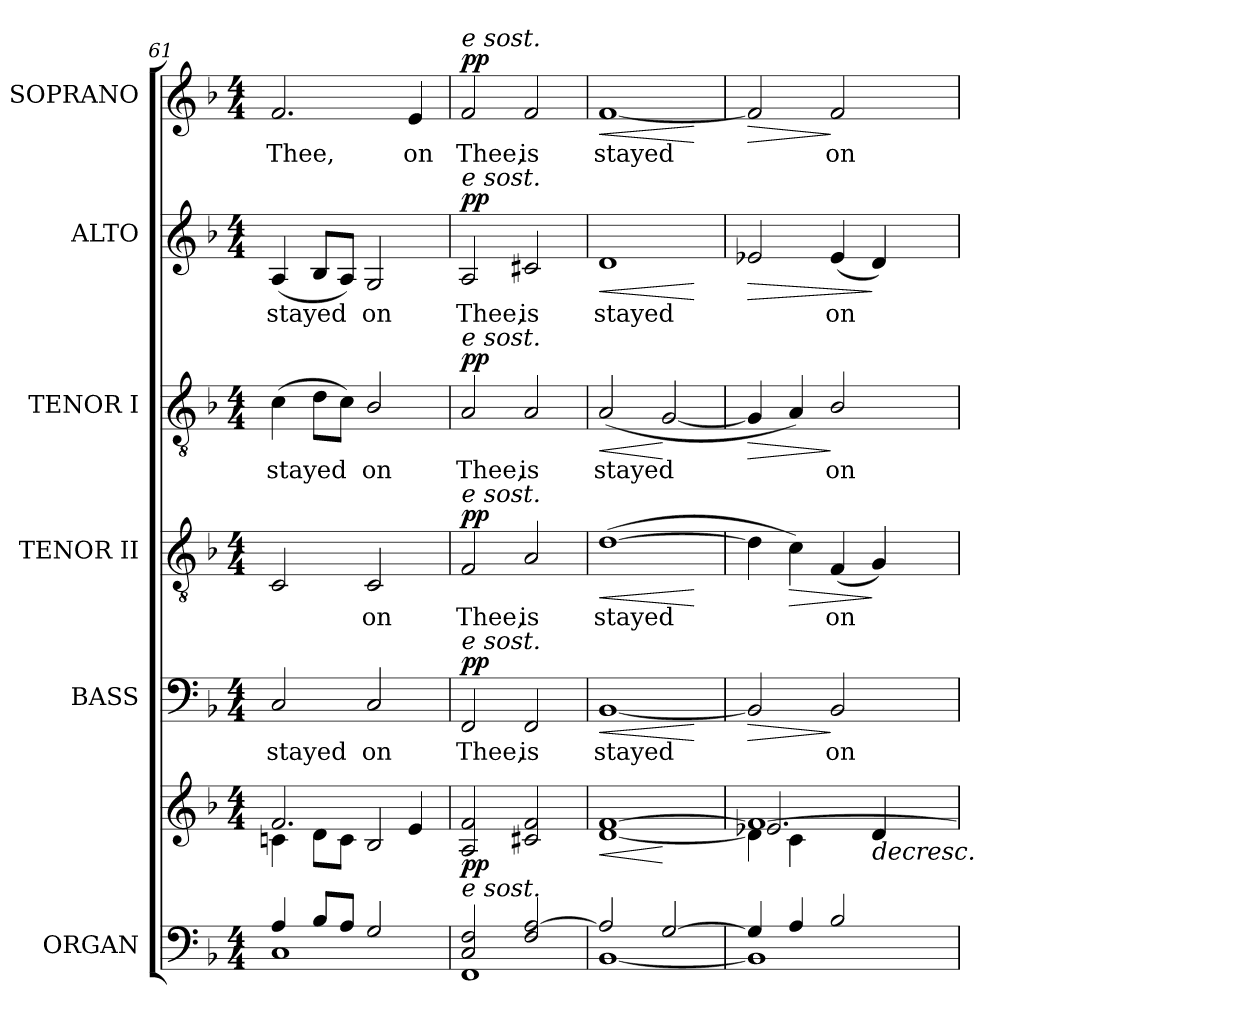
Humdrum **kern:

**kern	**kern	**dynam	**kern	**text	**dynam	**kern	**text	**dynam	**kern	**text	**dynam	**kern	**text	**dynam	**kern	**text	**dynam
*part6	*part6	*part6	*part5	*part5	*part5	*part4	*part4	*part4	*part3	*part3	*part3	*part2	*part2	*part2	*part1	*part1	*part1
*staff7	*staff6	*staff6/7	*staff5	*staff5	*staff5	*staff4	*staff4	*staff4	*staff3	*staff3	*staff3	*staff2	*staff2	*staff2	*staff1	*staff1	*staff1
*I"ORGAN	*	*	*I"BASS	*	*	*I"TENOR II	*	*	*I"TENOR I	*	*	*I"ALTO	*	*	*I"SOPRANO	*	*
*I'Org.	*	*	*I'B.	*	*	*I'T.	*	*	*I'T.	*	*	*I'A.	*	*	*I'S.	*	*
*clefF4	*clefG2	*	*clefF4	*	*	*clefGv2	*	*	*clefGv2	*	*	*clefG2	*	*	*clefG2	*	*
*	*	*	*	*	*	*ITrd7c12	*	*	*ITrd7c12	*	*	*	*	*	*	*	*
*k[b-]	*k[b-]	*	*k[b-]	*	*	*k[b-]	*	*	*k[b-]	*	*	*k[b-]	*	*	*k[b-]	*	*
*F:	*F:	*	*F:	*	*	*F:	*	*	*F:	*	*	*F:	*	*	*F:	*	*
*M4/4	*M4/4	*	*M4/4	*	*	*M4/4	*	*	*M4/4	*	*	*M4/4	*	*	*M4/4	*	*
=61	=61	=61	=61	=61	=61	=61	=61	=61	=61	=61	=61	=61	=61	=61	=61	=61	=61
*^	*^	*	*	*	*	*	*	*	*	*	*	*	*	*	*	*	*
!	!	!	!	!	!	!LO:LY:b:color=#000000	!	!	!	!	!	!	!	!	!	!	!	!	!
!	!	!	!	!	!	!	!	!	!	!	!	!LO:LY:b:color=#000000	!	!	!	!	!	!	!
!	!	!	!	!	!	!	!	!	!	!	!	!	!	!	!LO:LY:b:color=#000000	!	!	!	!
!	!	!	!	!	!	!	!	!	!	!	!	!	!	!	!	!	!	!LO:LY:b:color=#000000	!
4Ai/	1Ci	2.fi/	4cni\	.	2Ci/	stayed	.	2CCi/	.	.	(4Ci\	stayed	.	(4Ai/	stayed	.	2.fi/	Thee,	.
8B-i/L	.	.	8di\L	.	.	.	.	.	.	.	8Di\L	.	.	8B-i/L	.	.	.	.	.
8Ai/J	.	.	8ci\J	.	.	.	.	.	.	.	8Ci\J)	.	.	8Ai/J)	.	.	.	.	.
!	!	!	!	!	!	!LO:LY:b:color=#000000	!	!	!	!	!	!	!	!	!	!	!	!	!
!	!	!	!	!	!	!	!	!	!LO:LY:b:color=#000000	!	!	!	!	!	!	!	!	!	!
!	!	!	!	!	!	!	!	!	!	!	!	!LO:LY:b:color=#000000	!	!	!	!	!	!	!
!	!	!	!	!	!	!	!	!	!	!	!	!	!	!	!LO:LY:b:color=#000000	!	!	!	!
2Gi/	.	.	2B-i/	.	2Ci/	on	.	2CCi/	on	.	2BB-i/	on	.	2Gi/	on	.	.	.	.
!	!	!	!	!	!	!	!	!	!	!	!	!	!	!	!	!	!	!LO:LY:b:color=#000000	!
.	.	4ei/	.	.	.	.	.	.	.	.	.	.	.	.	.	.	4ei/	on	.
=62	=62	=62	=62	=62	=62	=62	=62	=62	=62	=62	=62	=62	=62	=62	=62	=62	=62	=62	=62
!	!	!	!	!	!	!LO:LY:b:color=#000000	!	!	!	!	!	!	!	!	!	!	!	!	!
!	!	!	!	!	!	!	!	!	!LO:LY:b:color=#000000	!	!	!	!	!	!	!	!	!	!
!	!	!	!	!	!	!	!	!	!	!	!	!LO:LY:b:color=#000000	!	!	!	!	!	!	!
!	!	!	!	!	!	!	!	!	!	!	!	!	!	!	!LO:LY:b:color=#000000	!	!	!	!
!	!	!	!	!	!	!	!	!	!	!	!	!	!	!	!	!	!LO:TX:a:i:t=e sost.	!	!
!	!	!	!	!	!	!	!	!	!	!	!	!	!	!LO:TX:a:i:t=e sost.	!	!	!	!	!
!	!	!	!	!	!	!	!	!	!	!	!LO:TX:a:i:t=e sost.	!	!	!	!	!	!	!	!
!	!	!	!	!	!	!	!	!LO:TX:a:i:t=e sost.	!	!	!	!	!	!	!	!	!	!	!
!	!	!	!	!	!LO:TX:a:i:t=e sost.	!	!	!	!	!	!	!	!	!	!	!	!	!	!
!LO:TX:a:i:t=e sost.	!	!	!	!	!	!	!	!	!	!	!	!	!	!	!	!	!	!	!
!	!	!	!	!	!	!	!	!	!	!	!	!	!	!	!	!	!	!LO:LY:b:color=#000000	!
2Ci/ 2Fi	1FFi	2Ai/ 2fi	2ryy	pp	2FFi/	Thee,	pp	2FFi/	Thee,	pp	2AAi/	Thee,	pp	2Ai/	Thee,	pp	2fi/	Thee,	pp
!	!	!	!	!	!	!LO:LY:b:color=#000000	!	!	!	!	!	!	!	!	!	!	!	!	!
!	!	!	!	!	!	!	!	!	!LO:LY:b:color=#000000	!	!	!	!	!	!	!	!	!	!
!	!	!	!	!	!	!	!	!	!	!	!	!LO:LY:b:color=#000000	!	!	!	!	!	!	!
!	!	!	!	!	!	!	!	!	!	!	!	!	!	!	!LO:LY:b:color=#000000	!	!	!	!
!	!	!	!	!	!	!	!	!	!	!	!	!	!	!	!	!	!	!LO:LY:b:color=#000000	!
2Fi/ [2Ai	.	2c#Xi/ 2fi	2ryy	.	2FFi/	is	.	2AAi/	is	.	2AAi/	is	.	2c#Xi/	is	.	2fi/	is	.
=63	=63	=63	=63	=63	=63	=63	=63	=63	=63	=63	=63	=63	=63	=63	=63	=63	=63	=63	=63
!	!	!	!	!LO:HP:b	!	!	!	!	!	!	!	!	!	!	!	!	!	!	!
!	!	!	!	!	!	!LO:LY:b:color=#000000	!LO:HP:b	!	!	!	!	!	!	!	!	!	!	!	!
!	!	!	!	!	!	!	!	!	!LO:LY:b:color=#000000	!LO:HP:b	!	!	!	!	!	!	!	!	!
!	!	!	!	!	!	!	!	!	!	!	!	!LO:LY:b:color=#000000	!LO:HP:b	!	!	!	!	!	!
!	!	!	!	!	!	!	!	!	!	!	!	!	!	!	!LO:LY:b:color=#000000	!LO:HP:b	!	!	!
!	!	!	!	!	!	!	!	!	!	!	!	!	!	!	!	!	!	!LO:LY:b:color=#000000	!LO:HP:b
2Ai/]	[1BB-i	[1fi	[1di	<	[1BB-i	stayed	<	([1Di	stayed	<	(2AAi/	stayed	<	1di	stayed	<	[1fi	stayed	<
[2Gi/	.	.	.	[	.	.	.	.	.	.	[2GGi/	.	[	.	.	.	.	.	.
*v	*v	*	*	*	*	*	*	*	*	*	*	*	*	*	*	*	*	*	*
*	*v	*v	*	*	*	*	*	*	*	*	*	*	*	*	*	*	*	*
.	.	.	.	.	[	.	.	[	.	.	.	.	.	[	.	.	[
=64	=64	=64	=64	=64	=64	=64	=64	=64	=64	=64	=64	=64	=64	=64	=64	=64	=64
*^	*^	*	*	*	*	*	*	*	*	*	*	*	*	*	*	*	*
*	*	*	*^	*	*	*	*	*	*	*	*	*	*	*	*	*	*	*	*
!	!	!	!	!	!	!	!	!LO:HP:b	!	!	!	!	!	!LO:HP:b	!	!	!LO:HP:b	!	!	!LO:HP:b
4Gi/]	1BB-i]	1fi_	4di\]	2.e-Xi/	.	2BB-i/]	.	>	4Di\]	.	.	4GGi/]	.	>	2e-Xi/	.	>	2fi/]	.	>
!	!	!	!	!	!	!	!	!	!	!	!LO:HP:b	!	!	!	!	!	!	!	!	!
4Ai/	.	.	4ci\	.	]	.	.	.	4Ci\)	.	>	4AAi/)	.	.	.	.	.	.	.	.
!	!	!	!	!	!	!	!LO:LY:b:color=#000000	!	!	!	!	!	!	!	!	!	!	!	!	!
!	!	!	!	!	!	!	!	!	!	!LO:LY:b:color=#000000	!	!	!	!	!	!	!	!	!	!
!	!	!	!	!	!	!	!	!	!	!	!	!	!LO:LY:b:color=#000000	!	!	!	!	!	!	!
!	!	!	!	!	!	!	!	!	!	!	!	!	!	!	!	!LO:LY:b:color=#000000	!	!	!	!
!	!	!	!	!	!	!	!	!	!	!	!	!	!	!	!	!	!	!	!LO:LY:b:color=#000000	!
2B-i/	.	.	2ryy	.	.	2BB-i/	on	]	(4FFi/	on	.	2BB-i/	on	]	(4e-i/	on	.	2fi/	on	]
!	!	!	!	!	!LO:HP:b	!	!	!	!	!	!	!	!	!	!	!	!	!	!	!
.	.	.	.	4di/	>	.	.	.	4GGi/)	.	]	.	.	.	4di/)	.	]	.	.	.
*v	*v	*	*	*	*	*	*	*	*	*	*	*	*	*	*	*	*	*	*	*
*	*v	*v	*v	*	*	*	*	*	*	*	*	*	*	*	*	*	*	*	*
=	=	=	=	=	=	=	=	=	=	=	=	=	=	=	=	=	=
*-	*-	*-	*-	*-	*-	*-	*-	*-	*-	*-	*-	*-	*-	*-	*-	*-	*-
